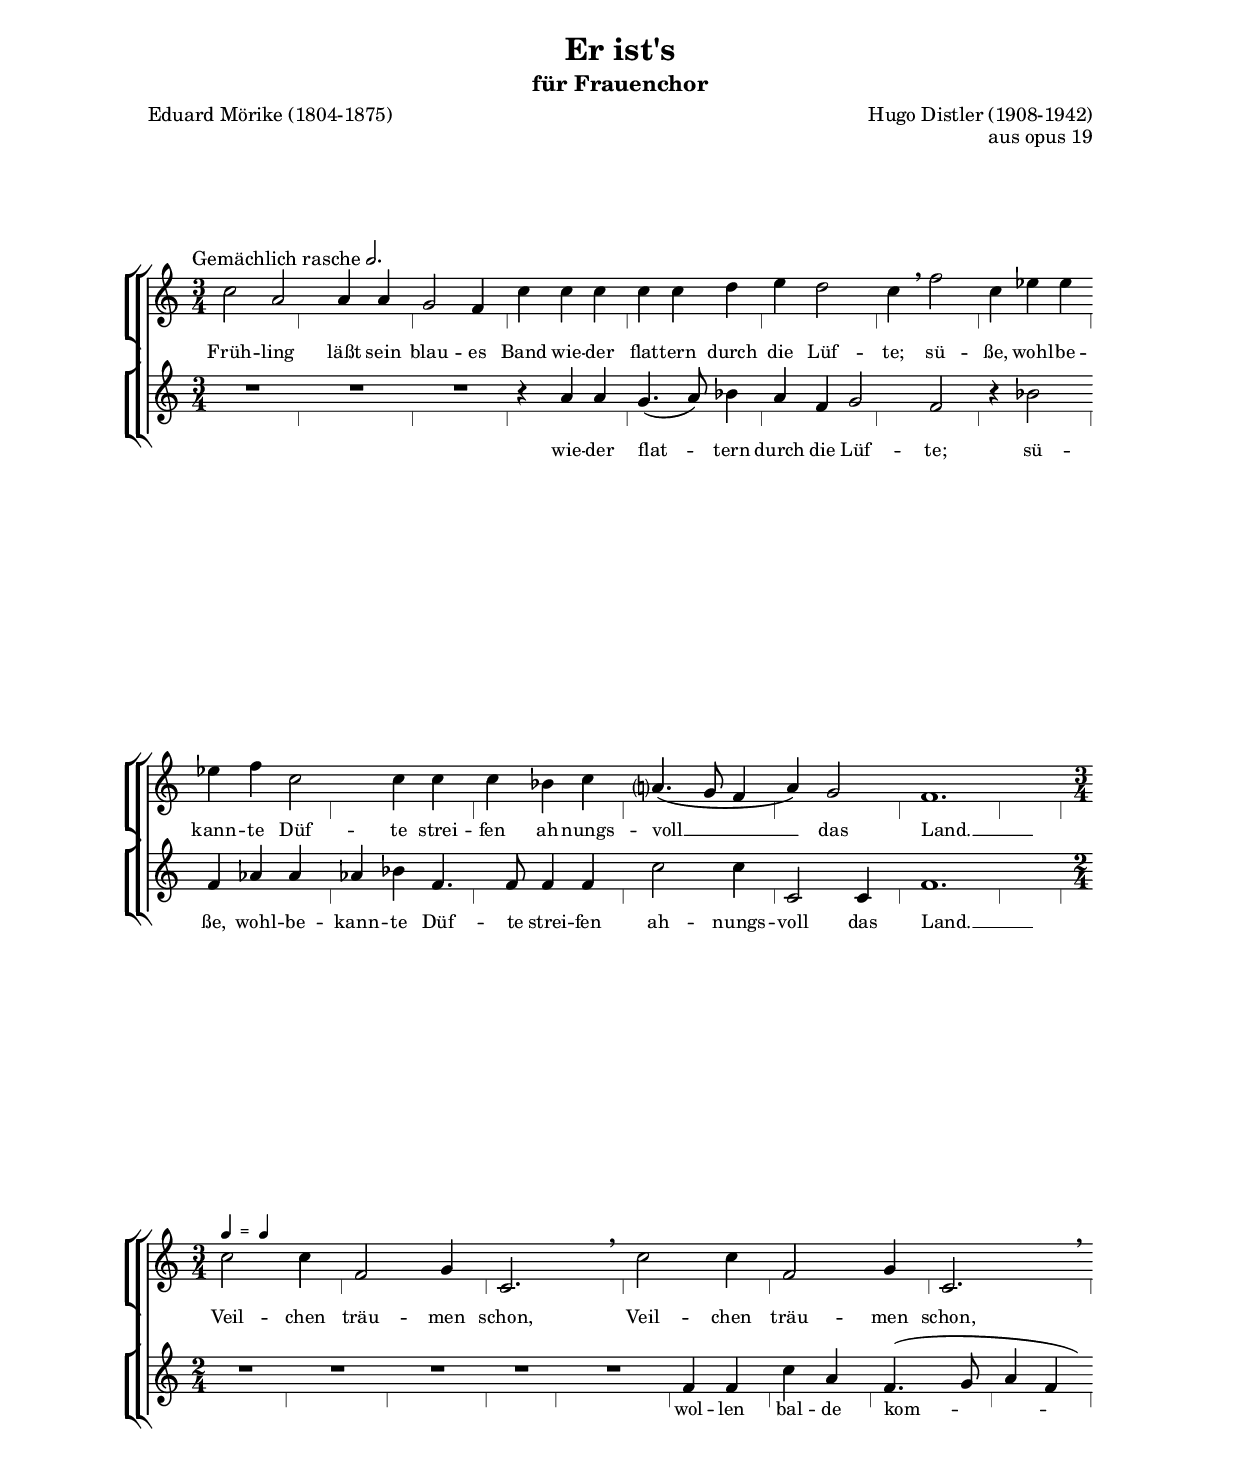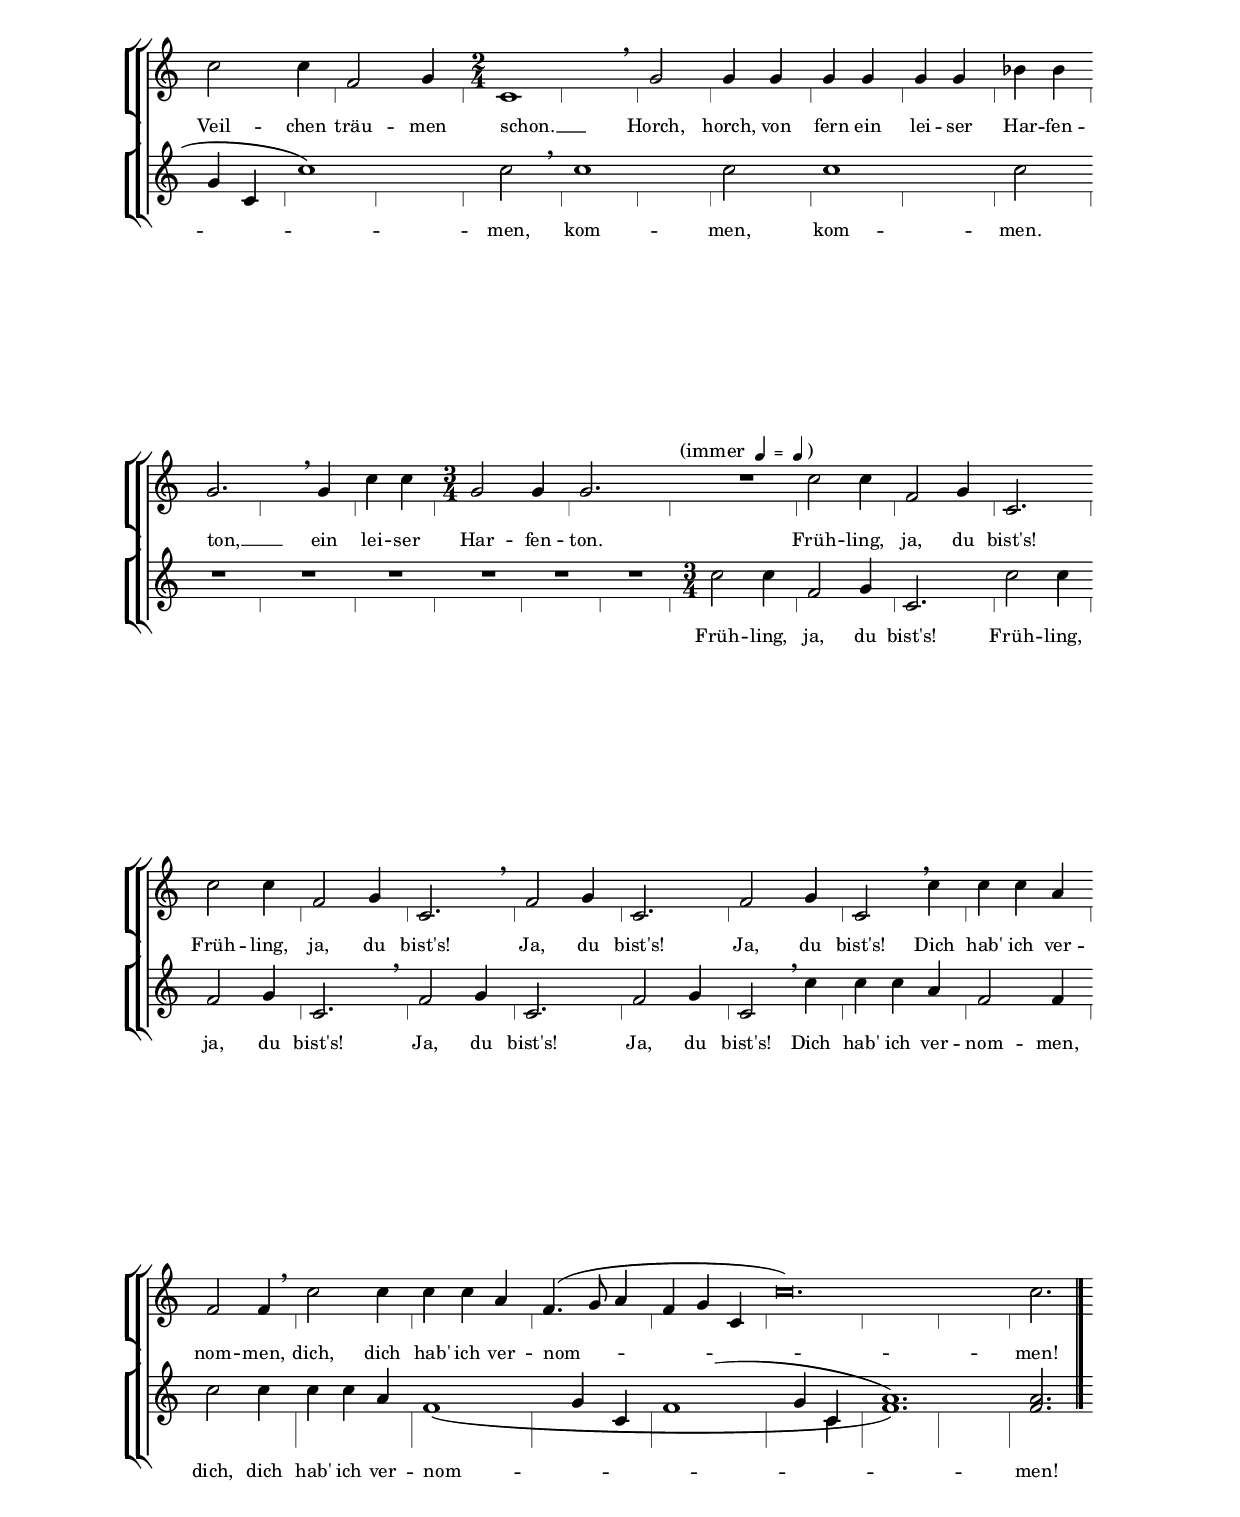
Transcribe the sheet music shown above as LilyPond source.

\version "2.19.48"
\pointAndClickOff

%
% Engraved 2016-09, Knut Petersen
% using lilypond 2.19.48, git 5944d20489bb5b8e4c4907fa3b3bcae9ec275ccb
%

\include "deutsch.ly"

global= {
  \key c \major
  \override NoteHead.style = #'baroque 
  \override Staff.BarLine #'hair-thickness = #0.5
  \set Staff.soloText = #""
  \set Staff.soloIIText = #""
  \set Staff.aDueText = #""
  \override Staff.Clef #'space-alist = #'(
    (cue-clef extra-space . 2.0) (staff-bar extra-space . 0.7) (key-cancellation minimum-space . 3.5)
    (key-signature minimum-space . 3.5) (time-signature minimum-space . 4.2) (first-note minimum-fixed-space . 11.0)
    (next-note extra-space . 1.0) (right-edge extra-space . 0.5))
}

sopmus = {
  \global
  \set Staff.midiInstrument = #"pan flute"
  \relative c'' {
    \time 3/4 \tempo \markup { \medium { Gemächlich rasche } \fontsize #-2 \general-align #Y #-1.0 \note #"2." #UP } 
    c2 a2 4 4 g2 f4 c' c c c c d e d2 c4 \breathe f2 c4 es es es f c2 4 4 4 b c a?4. (g8 f 4 a) g2 f1.
    \time 3/4 c'2  ^\markup { \fontsize #-2 { \note #"4" #UP " = " \note #"4" #UP }}
    4 f,2 g4 c,2. \breathe c'2 4 f,2 g4 c,2. \breathe c'2 4 f,2 g4 \time 2/4 c,1 \breathe
    g'2 4 4 4 4 4 4 b b g2. \breathe 4 c c \time 3/4 g2 4 2. R2.
    ^\markup { "(immer "\fontsize #-2 { \note #"4" #UP " = " \note #"4" #UP } ")"}
    c2 4 f,2 g4 c,2. c'2 4 f,2 g4 c,2. \breathe f2 g4 c,2. f2 g4 c,2 \breathe c'4 c c a f2 4 \breathe c'2 4 4 4 a
    \shape #'((0.5 . -1.0) (0 . 0.0) (0.0 . 0.0) (0 . 0.0)) Slur f4. (g8 a4 f g c, c'\breve.*3/4 ) c2.
    ^\markup \with-dimensions #'(0 . 0) #'(0 . 0) {         % Fix ME: This is a really quick and dirty hack that
        \filled-box #'(5.17 . 5.35) #'(-15.3 . -0.5) #0.15
        \filled-box #'(4.9 . 5.35) #'(-15.3 . -0.5) #0.15
      }
  }
}

sopal = {
  \global
  \relative c'' {
    c2 a2 4 4 g2 f4 c' c c c c d e d2 c4 f2 c4 es es 
    es f c2 4 4 4 b c a?4. (g8 f 4 a) g2 f2.~2. c'2 4 f,2 g4
    c,2. c'2 4 f,2 g4 c,2. c'2 4 f,2 g4 c,2~2
    g'2 4 4 4 4 4 4 b b g2~4 4 c c g2 4 2. R2.
    c2 4 f,2 g4 c,2. c'2 4 f,2 g4 c,2. f2 g4 c,2. f2 g4 c,2 c'4
    c c a f2 4 c'2 4 4 4 a f4. (g8 a4 f g c, c'\breve.*3/4 ) c2. 
  }
}

sopfoo = {
  \relative a' {
    \override Staff.StaffSymbol.line-count = #0
    \time 3/4 \repeat unfold 15 {s2.} \bar "||" 
    \time 3/4 \repeat unfold  8 {s2.}
    \time 2/4 \repeat unfold 10 {s2}
    \time 3/4 \repeat unfold  2 {s2.} \bar "||"
    \time 3/4 \repeat unfold 20 {s2.} 
  }
}

soplyr = \lyricmode {
  Früh -- ling läßt sein blau -- es Band wie -- der flat -- tern durch die Lüf -- te;
  sü -- ße, wohl -- be -- kann -- te Düf -- te strei -- fen ah -- nungs -- voll __ das Land. __
  Veil -- chen träu -- men schon, Veil -- chen träu -- men schon, Veil -- chen träu -- men schon. __
  Horch, horch, von fern ein lei -- ser Har -- fen -- ton, __ ein lei -- ser Har -- fen -- ton.
  Früh -- ling, ja, du bist's! Früh -- ling, ja, du bist's! Ja, du bist's! Ja, du bist's!
  Dich hab' ich ver -- nom -- men, dich, dich hab' ich ver -- nom -- men!
}

mezmus = {
  \global
  \set Staff.midiInstrument = #"recorder"
  \relative a' {
    \time 3/4
    R2. R2. R2. r4 a a g4. (a8) b4 a f g2 f r4 b2
    f4 as4 4 4 b f4. 8 4 4 c'2 4 c,2 4 f1. \time 2/4 R2 R2 R2
    R2 R2 f4 4 c' a f4. (g8 a4 f g c, c'1) 2 \breathe 1
    2 1 2 R2*6 \time 3/4 2 4 f,2 g4 c,2. c'2 4 f,2 g4 c,2. \breathe f2 g4 c,2. f2 g4 c,2 \breathe c'4 4 4 a
    f2 f4  c'2 4 4 4 a4 
    << \partcombine
       { \new Voice=up \voiceOne  \relative f' { s1 g4 c, \shape #'((5 . 2.0) (10 . 1.0) (0.0 . -2.0) (0 . -2.0)) Slur f1 (g4 c, a' 1. ) a2. } }
       { \new Voice=down \voiceTwo \relative f' { \shape #'((0 . 3.0) (0 . 3.0) (0.0 . 2.0) (0 . 3.0)) Slur f1 ( s4 s4  s1  s4 c f 1. ) f2.} }
    >>
  }
}

mezal = {
  \global
  \relative a' {
    \time 3/4
    R2. R2. R2. r4 a a g4. (a8) b4 a f g2 f r4 b2
    f4 as4 4 4 b f4. 8 4 4 c'2 4 c,2 4 f2.~2. \time 2/4 R2 R2 R2
    R2 R2 f4 4 c' a f4. (g8 a4 f g c, c'1) 2  1
    2 1 2 R2*6 2 4 f,2 g4 c,2. c'2 4 f,2 g4 c,2. f2 g4 c,2. f2 g4 c,2 c'4 4 4 a
    f2 f4  c'2 4 4 4 a4 f1 ( g4 c,  f1 g4 c, f 1. ) f2.
  }
}

mezfoo = {
  \relative a' {
    \override Staff.StaffSymbol.line-count = #0
    \time 3/4 \repeat unfold 15 {s2.} \bar "||" 
    \time 2/4 \repeat unfold 25 {s2} \bar "||"
    \time 3/4 \repeat unfold 20 {s2.}
  }
}

mezlyr = \lyricmode {
  wie -- der flat -- tern durch die Lüf -- te; sü -- ße, wohl -- be -- kann -- te Düf -- te
  strei -- fen ah -- nungs -- voll das Land. __ wol -- len bal -- de kom -- men, kom -- men, kom -- men.
  Früh -- ling, ja, du bist's! Früh -- ling, ja, du bist's! Ja, du bist's! Ja, du bist's!
  Dich hab' ich ver -- nom -- men, dich, dich hab' ich ver -- nom -- men!
}

#(set-global-staff-size 17)

\paper {
  #(set-paper-size "a4")
  left-margin = 2.5\cm
  line-width = 16\cm
  top-margin = 2\cm
  bottom-margin = 2\cm
  horizontal-shift =0\mm
  %
  %  #(define page-breaking ly:minimal-breaking)
  ragged-bottom = ##f
  ragged-last-bottom = ##f
  %
  print-page-number = ##f
  annotate-spacing=##f 
  % max-systems-per-page = #6
}

\header {
  title = "Er ist's"
  subtitle = "für Frauenchor"
  poet = "Eduard Mörike (1804-1875)"
  composer = "Hugo Distler (1908-1942)"
  opus = "aus opus 19"
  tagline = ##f
}

\score {
  \new ChoirStaff <<
    <<
      \new StaffGroup <<
        \new Staff = sopranos << \new Voice = "sopran" { \sopmus } \new NullVoice = "sopalign" { \sopal } >>
        \new Staff = "foo" \with { \remove "Clef_engraver" \remove "Time_signature_engraver" } << { \sopfoo }  >>
        \new Lyrics \lyricsto sopalign { \soplyr }
      >>
    >>
    <<
      \new StaffGroup <<
        \new Staff = mezzos << \new Voice = "mezzo" { \mezmus }  \new NullVoice = "mezalign" { \mezal } >>
        \new Staff = "bar" \with { \remove "Clef_engraver" \remove "Time_signature_engraver" } <<  { \mezfoo } >>
        \new Lyrics \lyricsto mezalign { \mezlyr }
      >>
    >>
  >>
  \layout {
    indent = 0\cm
    \context {
      \Score
      \remove "Timing_translator"
      \remove "Default_bar_line_engraver"
      \hide BarLine
    }
    \context {
      \Staff
      \consists "Timing_translator"
      \consists "Default_bar_line_engraver"
      \override VerticalAxisGroup #'staff-staff-spacing =
        #'((basic-distance . 0) (minimum-distance . 0) (padding . 1.5) (stretchability . 0))
      \override VerticalAxisGroup #'nonstaff-relatedstaff-spacing =
        #'((basic-distance . 0) (minimum-distance . 0) (padding . 0) (stretchability . 0))
      \override VerticalAxisGroup #'nonstaff-unrelatedstaff-spacing =
        #'((basic-distance . 0) (minimum-distance . 0) (padding . 0) (stretchability . 0))
    }
    \context{
      \Lyrics
      \override LyricText #'font-size = #'-0.25
      %\override LyricText #'font-name = "WeNeedABetterLyricsFont"
      \override VerticalAxisGroup #'nonstaff-relatedstaff-spacing =
        #'((basic-distance . 0) (minimum-distance . 0) (padding . 0.0) (stretchability . 0))
      \override VerticalAxisGroup #'nonstaff-nonstaff-spacing =
        #'((basic-distance . 0) (minimum-distance . 0) (padding . 0.0) (stretchability . 0))
      \override VerticalAxisGroup #'nonstaff-unrelatedstaff-spacing =
        #'((basic-distance . 0) (minimum-distance . 0) (padding . 1.0) (stretchability . 0))
    }
  }
}
